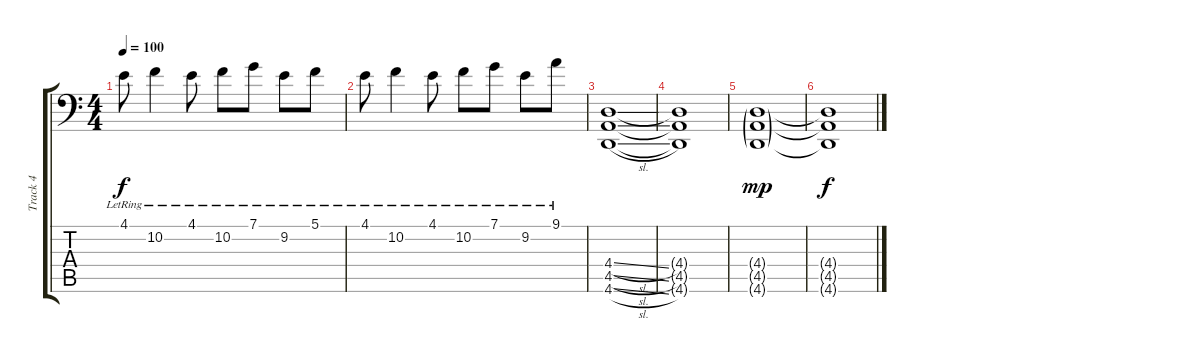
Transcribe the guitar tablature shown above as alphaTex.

\track ("Track 4" "Track 4") {instrument brightacousticpiano}
\staff {score tabs}
\tuning (C4 G3 Eb3 Bb2 F2 Bb1) {hide}
\ts (4 4)
\tempo 100
\clef f4
\ks c
4.1{lr}.8{dy f} 10.2{lr}.4 4.1{lr}.8 10.2{lr}.8 7.1{lr}.8 9.2{lr}.8 5.1{lr}.8 |
4.1{lr}.8 10.2{lr}.4 4.1{lr}.8 10.2{lr}.8 7.1{lr}.8 9.2{lr}.8 9.1{lr}.8 |
(4.4{sl} 4.5{sl} 4.6{sl}).1 |
(4.4{t} 4.5{t} 4.6{t}).1 |
(4.4{g} 4.5{g} 4.6{g}).1{dy mp} |
(4.4{t} 4.5{t} 4.6{t}).1{dy f}
